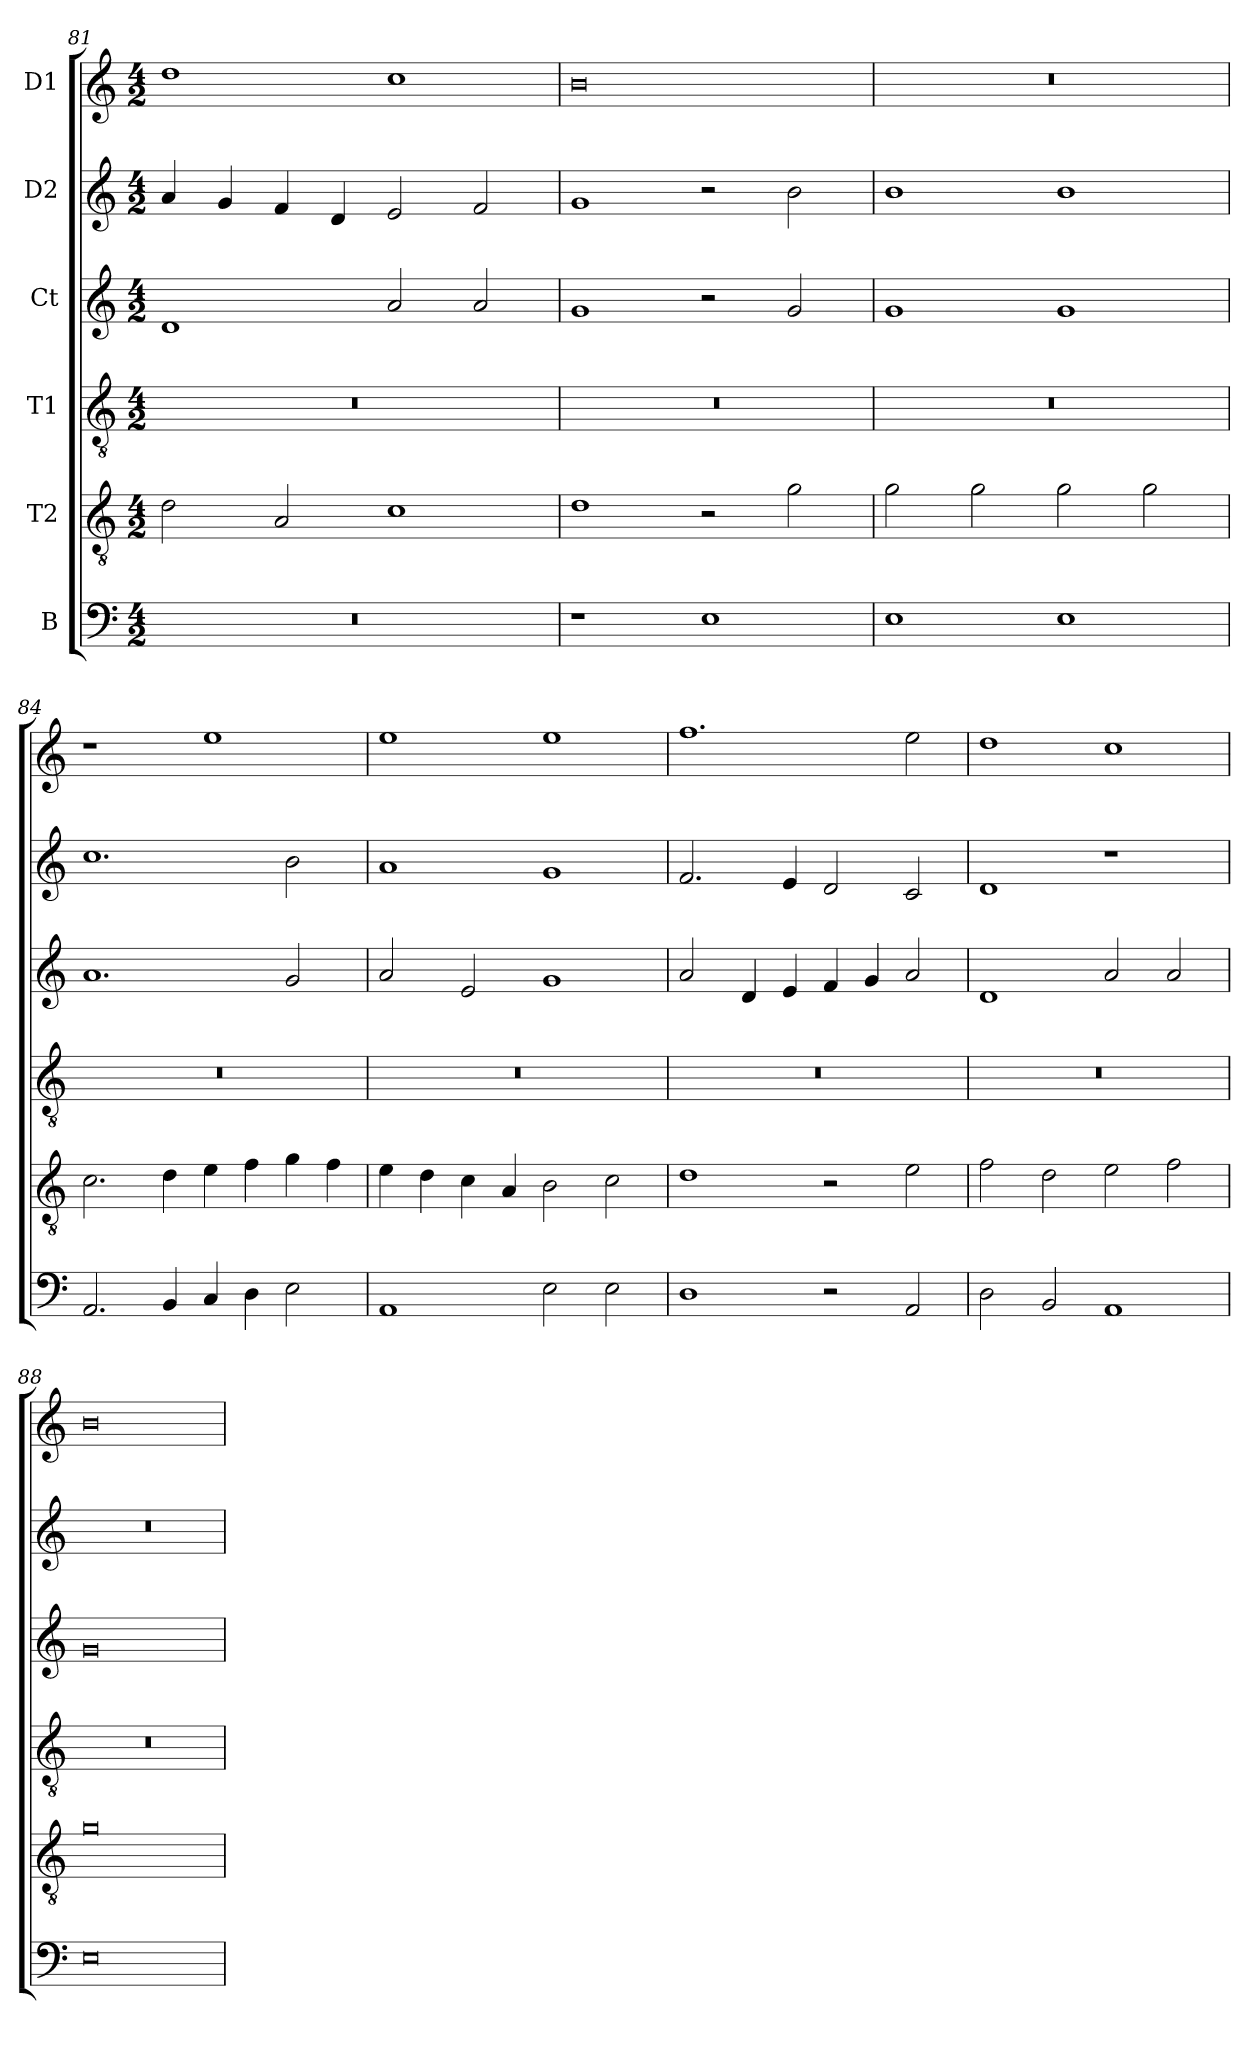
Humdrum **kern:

**kern	**kern	**kern	**kern	**kern	**kern
*part6	*part5	*part4	*part3	*part2	*part1
*staff6	*staff5	*staff4	*staff3	*staff2	*staff1
*I"B	*I"T2	*I"T1	*I"Ct	*I"D2	*I"D1
*clefF4	*clefGv2	*clefGv2	*clefG2	*clefG2	*clefG2
*	*ITrd7c12	*ITrd7c12	*	*	*
*k[]	*k[]	*k[]	*k[]	*k[]	*k[]
*C:	*C:	*C:	*C:	*C:	*C:
*M4/2	*M4/2	*M4/2	*M4/2	*M4/2	*M4/2
=81	=81	=81	=81	=81	=81
!LO:N:vis=1	!	!LO:N:vis=1	!	!	!
0r	2Di\	0r	1di	4ai/	1ddi
.	.	.	.	4gi/	.
.	2AAi/	.	.	4fi/	.
.	.	.	.	4di/	.
.	1Ci	.	2ai/	2ei/	1cci
.	.	.	2ai/	2fi/	.
=82	=82	=82	=82	=82	=82
!	!	!LO:N:vis=1	!	!	!
1r	1Di	0r	1gi	1gi	0bi
1Ei	2r	.	2r	2r	.
.	2Gi\	.	2gi/	2bi\	.
!!LO:PB:g=z
=83	=83	=83	=83	=83	=83
!	!	!LO:N:vis=1	!	!	!LO:N:vis=1
1Ei	2Gi\	0r	1gi	1bi	0r
.	2Gi\	.	.	.	.
1Ei	2Gi\	.	1gi	1bi	.
.	2Gi\	.	.	.	.
=84	=84	=84	=84	=84	=84
!	!	!LO:N:vis=1	!	!	!
2.AAi/	2.Ci\	0r	1.ai	1.cci	1r
4BBi/	4Di\	.	.	.	.
4Ci/	4Ei\	.	.	.	1eei
4Di\	4Fi\	.	.	.	.
2Ei\	4Gi\	.	2gi/	2bi\	.
.	4Fi\	.	.	.	.
=85	=85	=85	=85	=85	=85
!	!	!LO:N:vis=1	!	!	!
1AAi	4Ei\	0r	2ai/	1ai	1eei
.	4Di\	.	.	.	.
.	4Ci\	.	2ei/	.	.
.	4AAi/	.	.	.	.
2Ei\	2BBi\	.	1gi	1gi	1eei
2Ei\	2Ci\	.	.	.	.
!!LO:PB:g=z
=86	=86	=86	=86	=86	=86
!	!	!LO:N:vis=1	!	!	!
1Di	1Di	0r	2ai/	2.fi/	1.ffi
.	.	.	4di/	.	.
.	.	.	4ei/	4ei/	.
2r	2r	.	4fi/	2di/	.
.	.	.	4gi/	.	.
2AAi/	2Ei\	.	2ai/	2ci/	2eei\
=87	=87	=87	=87	=87	=87
!	!	!LO:N:vis=1	!	!	!
2Di\	2Fi\	0r	1di	1di	1ddi
2BBi/	2Di\	.	.	.	.
1AAi	2Ei\	.	2ai/	1r	1cci
.	2Fi\	.	2ai/	.	.
=88	=88	=88	=88	=88	=88
!	!	!LO:N:vis=1	!	!LO:N:vis=1	!
0Ei	0Gi	0r	0gi	0r	0bi
=	=	=	=	=	=
*-	*-	*-	*-	*-	*-
